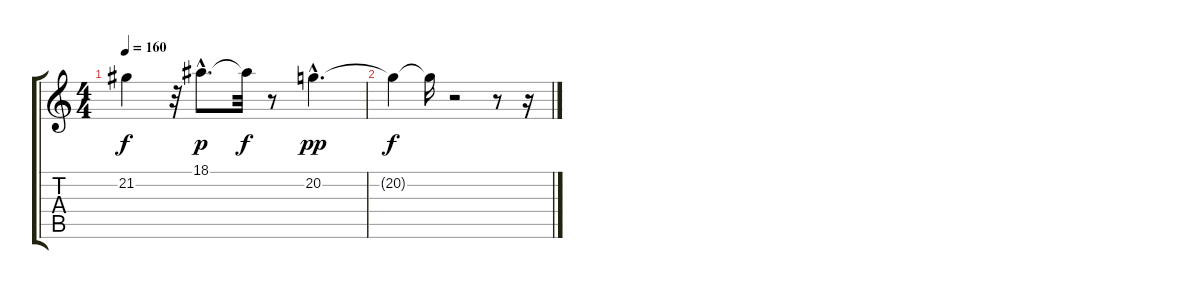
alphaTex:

\track "" {instrument flute}
\staff {score tabs}
\tuning (E4 B3 G3 D3 A2 E2) {hide}
\ts (4 4)
\tempo 160
\clef g2
\ks c
21.2.4{dy f} r.32 18.1{hac}.8{d dy p} 18.1{t}.32{dy f} r.8 20.2{hac}.4{d dy pp} |
20.2{t}.4{dy f} 20.2{t}.16 r.2 r.8 r.16
